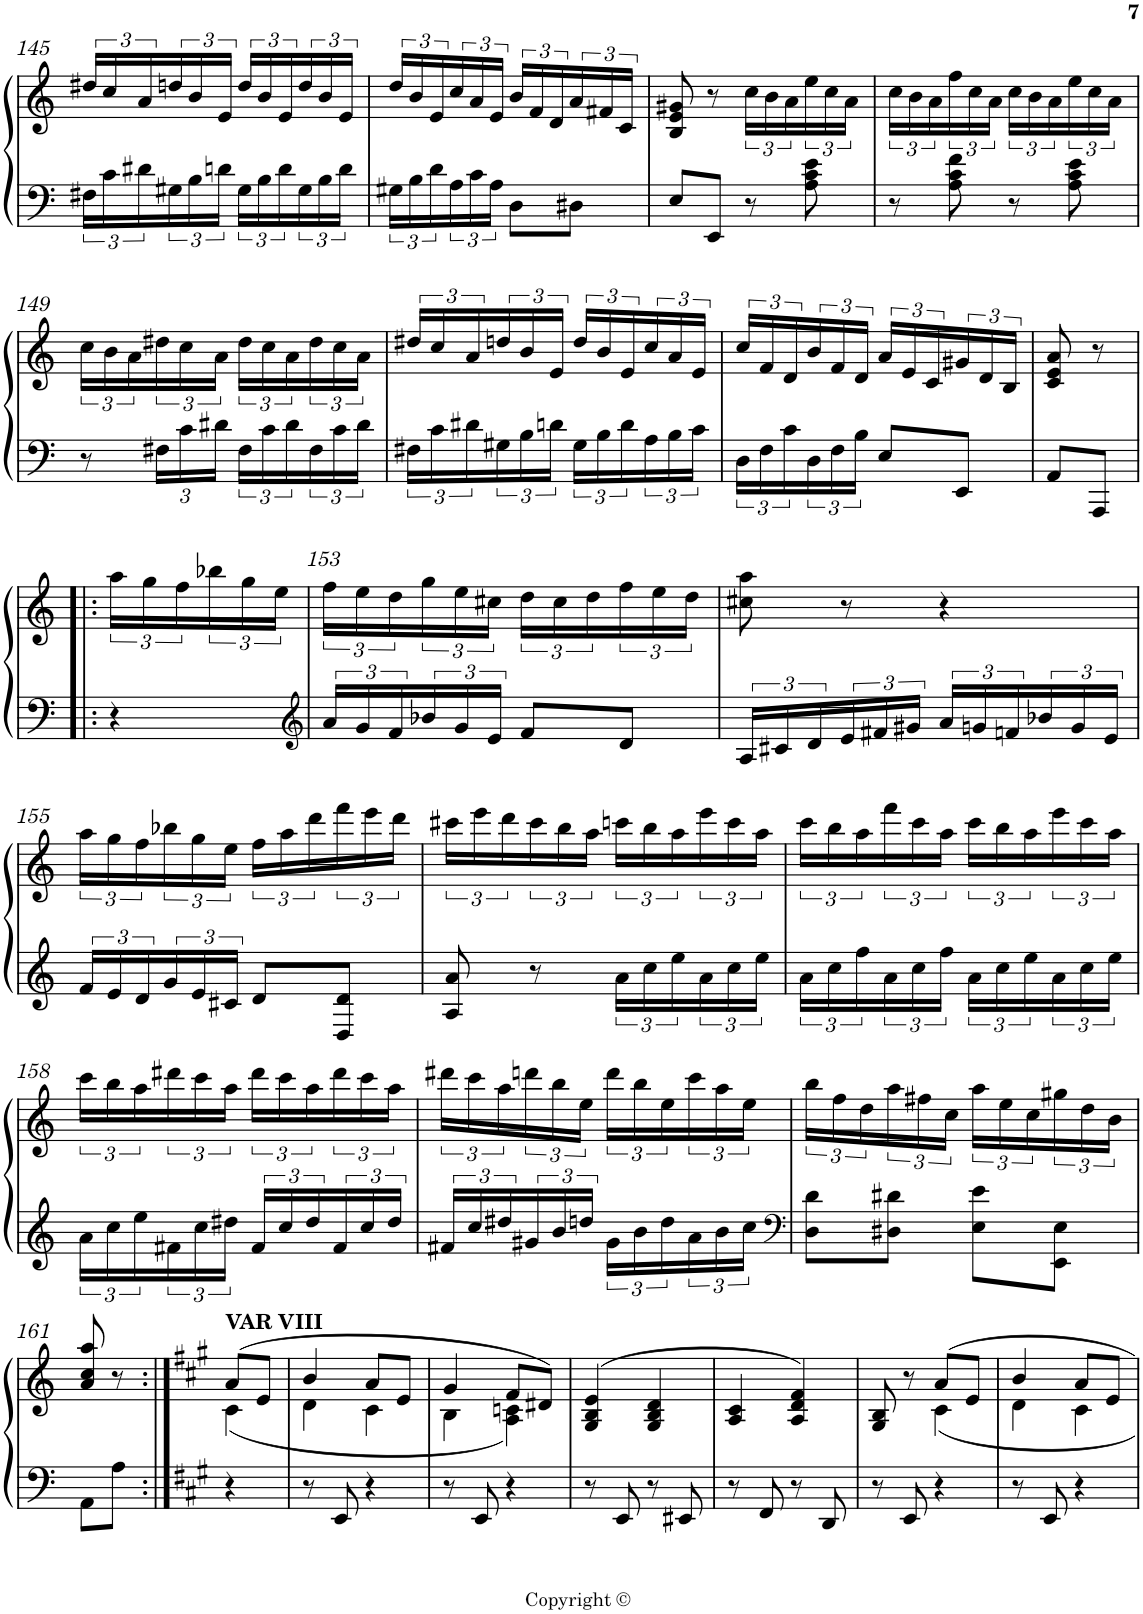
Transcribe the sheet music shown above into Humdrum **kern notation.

**kern	**kern
*part1	*part1
*staff2	*staff1
*I"Piano	*
*I'Pno.	*
!!LO:PB:g=z
*clefF4	*clefG2
*k[]	*k[]
*M2/4	*M2/4
=145	=145
24F#X\LL	24dd#X/LL
24c\	24cc/
24d#X\	24a/
24G#X\	24ddn/
24B\	24b/
24dn\JJ	24e/JJ
24G#\LL	24dd/LL
24B\	24b/
24d\	24e/
24G#\	24dd/
24B\	24b/
24d\JJ	24e/JJ
=146	=146
24G#X\LL	24dd/LL
24B\	24b/
24d\	24e/
24A\	24cc/
24c\	24a/
24A\JJ	24e/JJ
8D\L	24b/LL
.	24f/
.	24d/
8D#X\J	24a/
.	24f#X/
.	24c/JJ
=147	=147
8E/L	8B/ 8e/ 8g#X/
8EE/J	8r
8r	24cc\LL
.	24b\
.	24a\
8A\ 8c\ 8e\	24ee\
.	24cc\
.	24a\JJ
=148	=148
8r	24cc\LL
.	24b\
.	24a\
8A\ 8c\ 8f\	24ff\
.	24cc\
.	24a\JJ
8r	24cc\LL
.	24b\
.	24a\
8A\ 8c\ 8e\	24ee\
.	24cc\
.	24a\JJ
!!LO:LB:g=z
=149	=149
8r	24cc\LL
.	24b\
.	24a\
*Xbrackettup	*
24F#X\LL	24dd#X\
24c\	24cc\
24d#X\JJ	24a\JJ
*brackettup	*
24F#\LL	24dd#\LL
24c\	24cc\
24d#\	24a\
24F#\	24dd#\
24c\	24cc\
24d#\JJ	24a\JJ
=150	=150
24F#X\LL	24dd#X/LL
24c\	24cc/
24d#X\	24a/
24G#X\	24ddn/
24B\	24b/
24dn\JJ	24e/JJ
24G#\LL	24dd/LL
24B\	24b/
24d\	24e/
24A\	24cc/
24B\	24a/
24c\JJ	24e/JJ
=151	=151
24D\LL	24cc/LL
24F\	24f/
24c\	24d/
24D\	24b/
24F\	24f/
24B\JJ	24d/JJ
8E/L	24a/LL
.	24e/
.	24c/
8EE/J	24g#X/
.	24d/
.	24B/JJ
=152	=152
8AA/L	8c/ 8e/ 8a/
8AAA/J	8r
!!LO:LB:g=z
=152X15!|:	=152X15!|:
4r	24aa\LL
.	24gg\
.	24ff\
.	24bb-X\
.	24gg\
.	24ee\JJ
=153	=153
*clefG2	*
24a/LL	24ff\LL
24g/	24ee\
24f/	24dd\
24b-X/	24gg\
24g/	24ee\
24e/JJ	24cc#X\JJ
8f/L	24dd\LL
.	24cc#\
.	24dd\
8d/J	24ff\
.	24ee\
.	24dd\JJ
=154	=154
24A/LL	8cc#X\ 8aa\
24c#X/	.
24d/	.
24e/	8r
24f#X/	.
24g#X/JJ	.
24a/LL	4r
24gn/	.
24fn/	.
24b-X/	.
24g/	.
24e/JJ	.
!!LO:LB:g=z
=155	=155
24f/LL	24aa\LL
24e/	24gg\
24d/	24ff\
24g/	24bb-X\
24e/	24gg\
24c#X/JJ	24ee\JJ
8d/L	24ff\LL
.	24aa\
.	24ddd\
8D/ 8d/J	24fff\
.	24eee\
.	24ddd\JJ
=156	=156
8A/ 8a/	24ccc#X\LL
.	24eee\
.	24ddd\
8r	24ccc#\
.	24bb\
.	24aa\JJ
24a\LL	24cccn\LL
24cc\	24bb\
24ee\	24aa\
24a\	24eee\
24cc\	24ccc\
24ee\JJ	24aa\JJ
=157	=157
24a\LL	24ccc\LL
24cc\	24bb\
24ff\	24aa\
24a\	24fff\
24cc\	24ccc\
24ff\JJ	24aa\JJ
24a\LL	24ccc\LL
24cc\	24bb\
24ee\	24aa\
24a\	24eee\
24cc\	24ccc\
24ee\JJ	24aa\JJ
!!LO:LB:g=z
=158	=158
24a\LL	24ccc\LL
24cc\	24bb\
24ee\	24aa\
24f#X\	24ddd#X\
24cc\	24ccc\
24dd#X\JJ	24aa\JJ
24f#/LL	24ddd#\LL
24cc/	24ccc\
24dd#/	24aa\
24f#/	24ddd#\
24cc/	24ccc\
24dd#/JJ	24aa\JJ
=159	=159
24f#X/LL	24ddd#X\LL
24cc/	24ccc\
24dd#X/	24aa\
24g#X/	24dddn\
24b/	24bb\
24ddn/JJ	24ee\JJ
24g#\LL	24ddd\LL
24b\	24bb\
24dd\	24ee\
24a\	24ccc\
24b\	24aa\
24cc\JJ	24ee\JJ
=160	=160
*clefF4	*
8D\ 8d\L	24bb\LL
.	24ff\
.	24dd\
8D#X\ 8d#X\J	24aa\
.	24ff#X\
.	24cc\JJ
8E\ 8e\L	24aa\LL
.	24ee\
.	24cc\
8EE\ 8E\J	24gg#X\
.	24dd\
.	24b\JJ
!!LO:LB:g=z
=161	=161
8AA\L	8a/ 8cc/ 8aa/
8A\J	8r
=161X16:|!	=161X16:|!
*k[f#c#g#]	*k[f#c#g#]
*	*^
!	!LO:TX:a:B:t=VAR VIII	!
4r	(>8a/L	(<4c#\
.	8e/J	.
=162	=162	=162
8r	4b/	4d\
8EE/	.	.
4r	8a/L	4c#\
.	8e/J	.
=163	=163	=163
8r	4g#/	4B\
8EE/	.	.
4r	8f#/L	4A\ 4cn\)
.	8d#X/J)	.
*	*v	*v
=164	=164
8r	(>4G#/ 4B/ 4e/
8EE/	.
8r	4G#/ 4B/ 4d/
8EE#X/	.
=165	=165
8r	4A/ 4c#/
8FF#/	.
8r	4A/ 4d/ 4f#/)
8DD/	.
=166	=166
*	*^
8r	8G#/ 8B/	4ryy
8EE/	8r	.
4r	8a/L	4c#\
.	8e/J	.
=167	=167	=167
8r	4b/	4d\
8EE/	.	.
4r	8a/L	4c#\
.	8e/J	.
*	*v	*v
=	=
*-	*-
